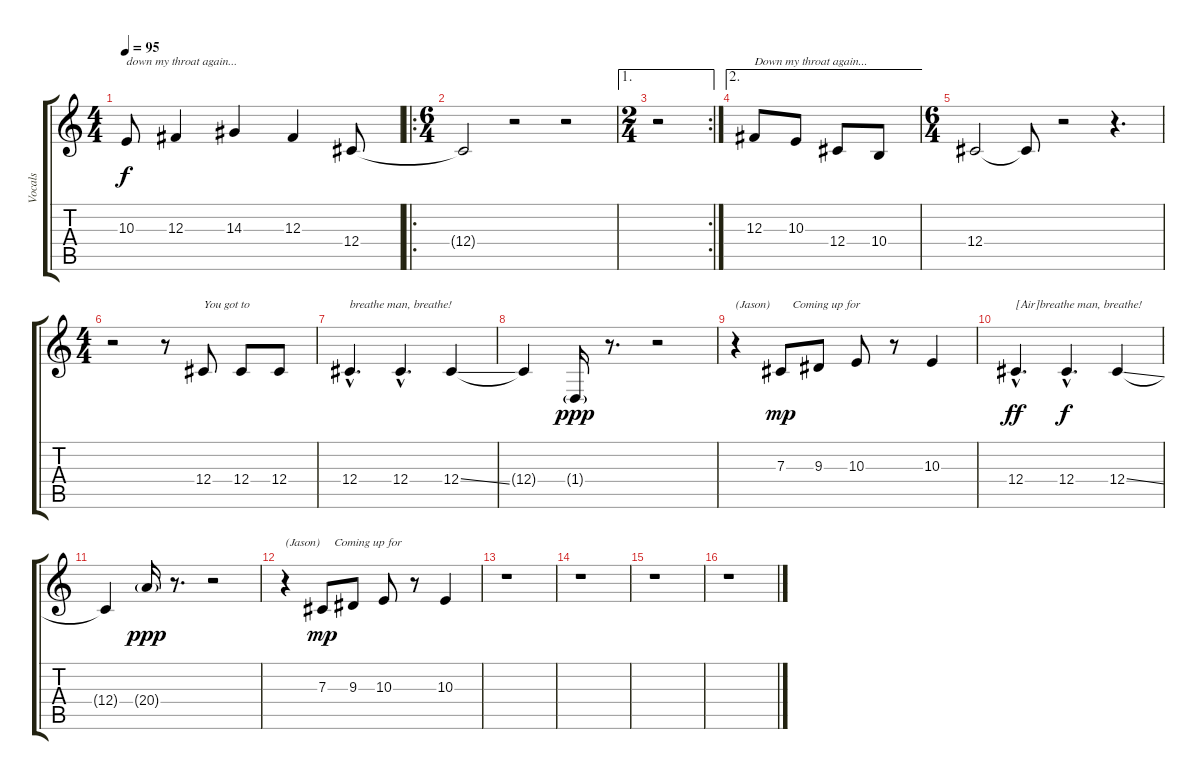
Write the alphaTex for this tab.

\track ("Vocals" "Vocals") {instrument violin}
\staff {score tabs}
\tuning (Eb4 Bb3 Gb3 Db3 Ab2 Db2) {hide}
\ts (4 4)
\tempo 95
\clef g2
\ks c
10.3.8{txt "down my throat again..." dy f} 12.3.4 14.3.4 12.3.4 12.4.8 |
\ro
\ts (6 4)
12.4{t}.2 r.2 r.2 |
\ae 1
\rc 2
\ts (2 4)
r.2 |
\ae 2
12.3.8{txt "Down my throat again..."} 10.3.8 12.4.8 10.4.8 |
\ts (6 4)
12.4.2 12.4{t}.8 r.2 r.4{d} |
\ts (4 4)
r.2 r.8 12.4.8{txt "You got to"} 12.4.8 12.4.8 |
12.4{hac}.4{d txt "breathe man, breathe!"} 12.4{hac}.4{d} 12.4{ss}.4 |
12.4{t}.4 1.4{g}.16{dy ppp} r.8{d} r.2 |
r.4{txt "(Jason)"} 7.3.8{txt "    Coming up for" dy mp balance 2 instrument contrabass} 9.3.8 10.3.8 r.8 10.3.4 |
12.4{hac}.4{d txt "[Air]breathe man, breathe!" dy ff balance 8 instrument violin} 12.4{hac}.4{d dy f} 12.4{ss}.4 |
12.4{t}.4 20.4{g}.16{dy ppp} r.8{d} r.2 |
r.4{txt "(Jason)"} 7.3.8{txt "    Coming up for" dy mp balance 2 instrument contrabass} 9.3.8 10.3.8 r.8 10.3.4 |
r.1{balance 8 instrument violin} |
r.1 |
r.1 |
r.1
